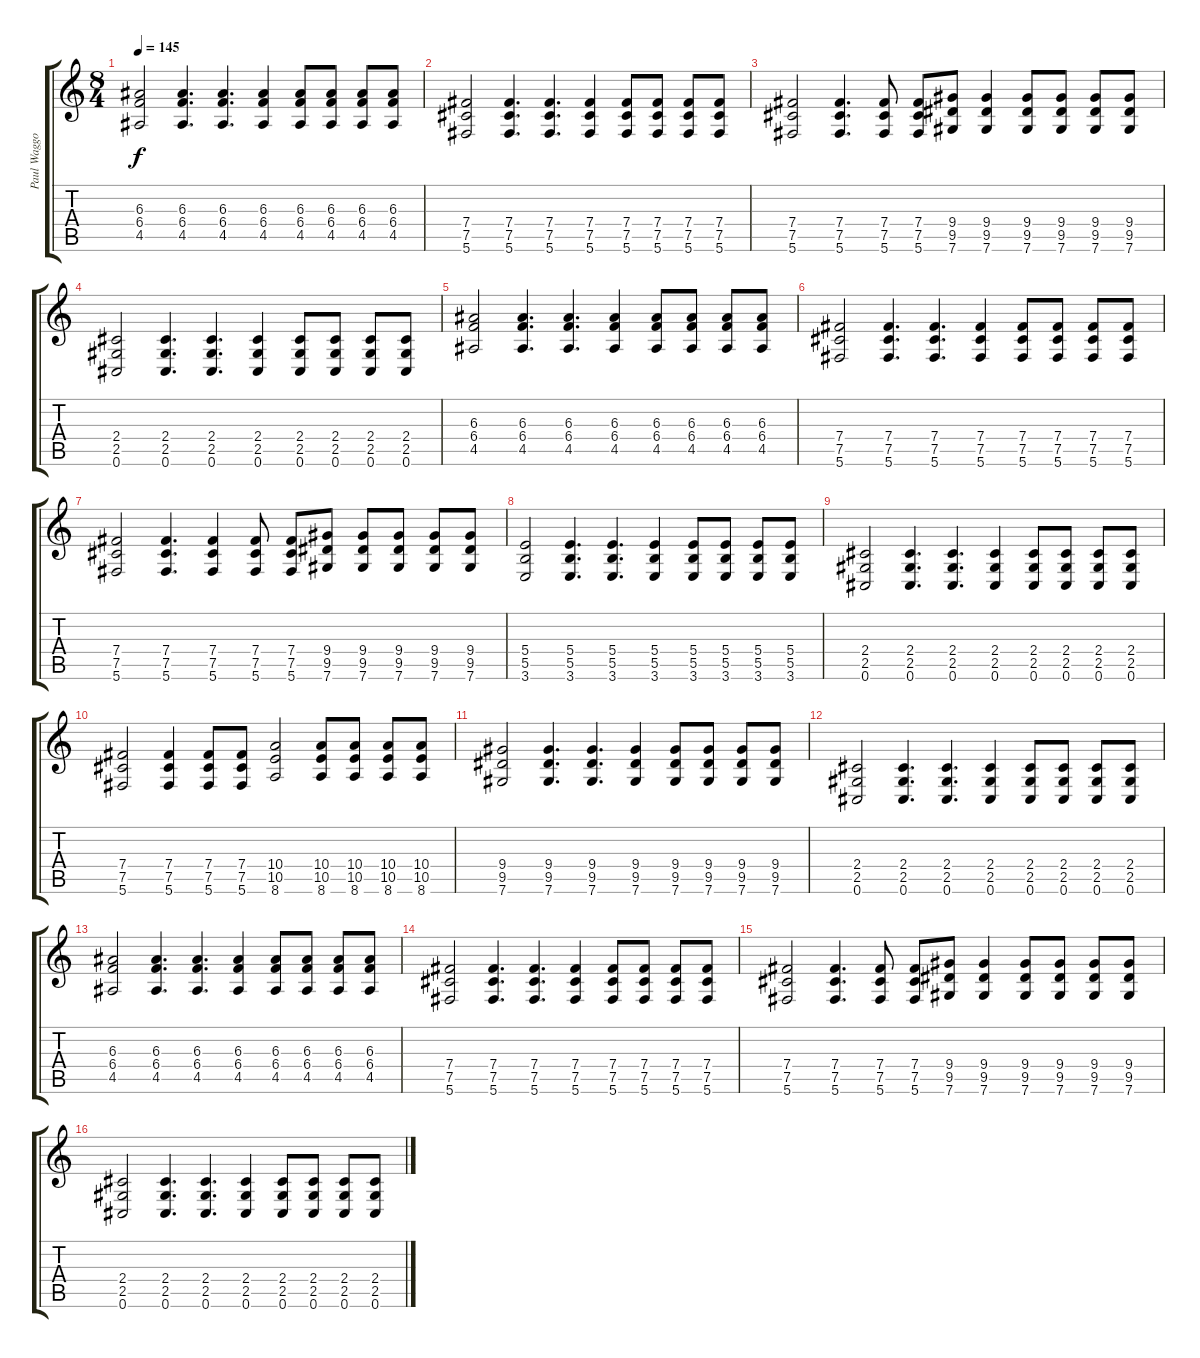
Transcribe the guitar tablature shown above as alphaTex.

\track ("Paul Waggoner" "Paul Waggo") {instrument distortionguitar}
\staff {score tabs}
\tuning (Db4 Ab3 E3 B2 Gb2 Db2) {hide}
\ts (8 4)
\tempo 145
\clef g2
\ks c
(6.3 6.4 4.5).2{dy f} (6.3 6.4 4.5).4{d} (6.3 6.4 4.5).4{d} (6.3 6.4 4.5).4 (6.3 6.4 4.5).8 (6.3 6.4 4.5).8 (6.3 6.4 4.5).8 (6.3 6.4 4.5).8 |
(7.4 7.5 5.6).2 (7.4 7.5 5.6).4{d} (7.4 7.5 5.6).4{d} (7.4 7.5 5.6).4 (7.4 7.5 5.6).8 (7.4 7.5 5.6).8 (7.4 7.5 5.6).8 (7.4 7.5 5.6).8 |
(7.4 7.5 5.6).2 (7.4 7.5 5.6).4{d} (7.4 7.5 5.6).8 (7.4 7.5 5.6).8 (9.4 9.5 7.6).8 (9.4 9.5 7.6).4 (9.4 9.5 7.6).8 (9.4 9.5 7.6).8 (9.4 9.5 7.6).8 (9.4 9.5 7.6).8 |
(2.4 2.5 0.6).2 (2.4 2.5 0.6).4{d} (2.4 2.5 0.6).4{d} (2.4 2.5 0.6).4 (2.4 2.5 0.6).8 (2.4 2.5 0.6).8 (2.4 2.5 0.6).8 (2.4 2.5 0.6).8 |
(6.3 6.4 4.5).2 (6.3 6.4 4.5).4{d} (6.3 6.4 4.5).4{d} (6.3 6.4 4.5).4 (6.3 6.4 4.5).8 (6.3 6.4 4.5).8 (6.3 6.4 4.5).8 (6.3 6.4 4.5).8 |
(7.4 7.5 5.6).2 (7.4 7.5 5.6).4{d} (7.4 7.5 5.6).4{d} (7.4 7.5 5.6).4 (7.4 7.5 5.6).8 (7.4 7.5 5.6).8 (7.4 7.5 5.6).8 (7.4 7.5 5.6).8 |
(7.4 7.5 5.6).2 (7.4 7.5 5.6).4{d} (7.4 7.5 5.6).4 (7.4 7.5 5.6).8 (7.4 7.5 5.6).8 (9.4 9.5 7.6).8 (9.4 9.5 7.6).8 (9.4 9.5 7.6).8 (9.4 9.5 7.6).8 (9.4 9.5 7.6).8 |
(5.4 5.5 3.6).2 (5.4 5.5 3.6).4{d} (5.4 5.5 3.6).4{d} (5.4 5.5 3.6).4 (5.4 5.5 3.6).8 (5.4 5.5 3.6).8 (5.4 5.5 3.6).8 (5.4 5.5 3.6).8 |
(2.4 2.5 0.6).2 (2.4 2.5 0.6).4{d} (2.4 2.5 0.6).4{d} (2.4 2.5 0.6).4 (2.4 2.5 0.6).8 (2.4 2.5 0.6).8 (2.4 2.5 0.6).8 (2.4 2.5 0.6).8 |
(7.4 7.5 5.6).2 (7.4 7.5 5.6).4 (7.4 7.5 5.6).8 (7.4 7.5 5.6).8 (10.4 10.5 8.6).2 (10.4 10.5 8.6).8 (10.4 10.5 8.6).8 (10.4 10.5 8.6).8 (10.4 10.5 8.6).8 |
(9.4 9.5 7.6).2 (9.4 9.5 7.6).4{d} (9.4 9.5 7.6).4{d} (9.4 9.5 7.6).4 (9.4 9.5 7.6).8 (9.4 9.5 7.6).8 (9.4 9.5 7.6).8 (9.4 9.5 7.6).8 |
(2.4 2.5 0.6).2 (2.4 2.5 0.6).4{d} (2.4 2.5 0.6).4{d} (2.4 2.5 0.6).4 (2.4 2.5 0.6).8 (2.4 2.5 0.6).8 (2.4 2.5 0.6).8 (2.4 2.5 0.6).8 |
(6.3 6.4 4.5).2 (6.3 6.4 4.5).4{d} (6.3 6.4 4.5).4{d} (6.3 6.4 4.5).4 (6.3 6.4 4.5).8 (6.3 6.4 4.5).8 (6.3 6.4 4.5).8 (6.3 6.4 4.5).8 |
(7.4 7.5 5.6).2 (7.4 7.5 5.6).4{d} (7.4 7.5 5.6).4{d} (7.4 7.5 5.6).4 (7.4 7.5 5.6).8 (7.4 7.5 5.6).8 (7.4 7.5 5.6).8 (7.4 7.5 5.6).8 |
(7.4 7.5 5.6).2 (7.4 7.5 5.6).4{d} (7.4 7.5 5.6).8 (7.4 7.5 5.6).8 (9.4 9.5 7.6).8 (9.4 9.5 7.6).4 (9.4 9.5 7.6).8 (9.4 9.5 7.6).8 (9.4 9.5 7.6).8 (9.4 9.5 7.6).8 |
(2.4 2.5 0.6).2 (2.4 2.5 0.6).4{d} (2.4 2.5 0.6).4{d} (2.4 2.5 0.6).4 (2.4 2.5 0.6).8 (2.4 2.5 0.6).8 (2.4 2.5 0.6).8 (2.4 2.5 0.6).8
